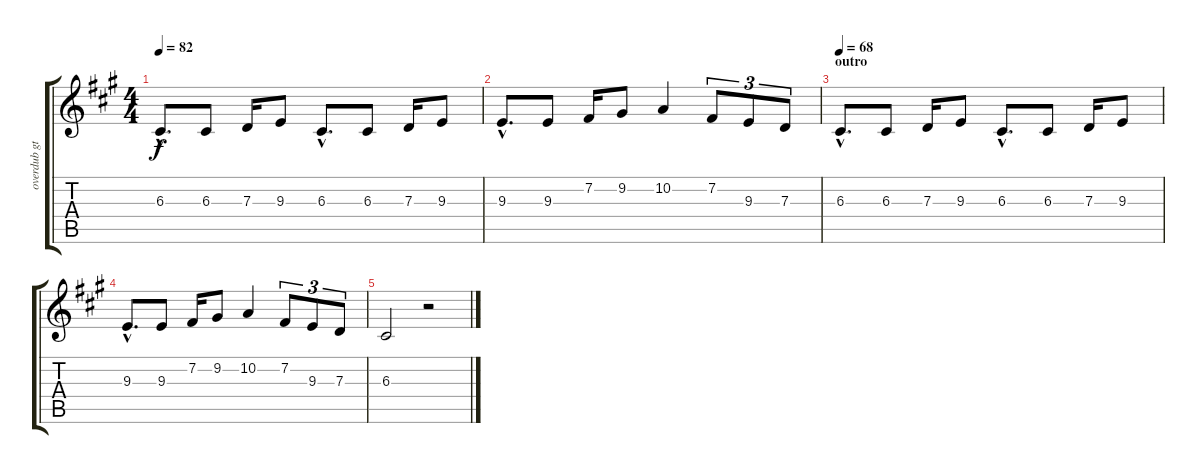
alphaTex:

\track ("overdub gtr I" "overdub gt") {instrument lead5charang}
\staff {score tabs}
\tuning (E4 B3 G3 D3 A2 E2) {hide}
\ts (4 4)
\tempo 82
\clef g2
\ks a
6.3{hac}.8{d dy f} 6.3.8 7.3.16 9.3.8 6.3{hac}.8{d} 6.3.8 7.3.16 9.3.8 |
9.3{hac}.8{d} 9.3.8 7.2.16 9.2.8 10.2.4 7.2.8{tu (3 2)} 9.3.8{tu (3 2)} 7.3.8{tu (3 2)} |
\section ("" "outro")
\tempo 68
6.3{hac}.8{d} 6.3.8 7.3.16 9.3.8 6.3{hac}.8{d} 6.3.8 7.3.16 9.3.8 |
9.3{hac}.8{d} 9.3.8 7.2.16 9.2.8 10.2.4 7.2.8{tu (3 2)} 9.3.8{tu (3 2)} 7.3.8{tu (3 2)} |
6.3.2 r.2
